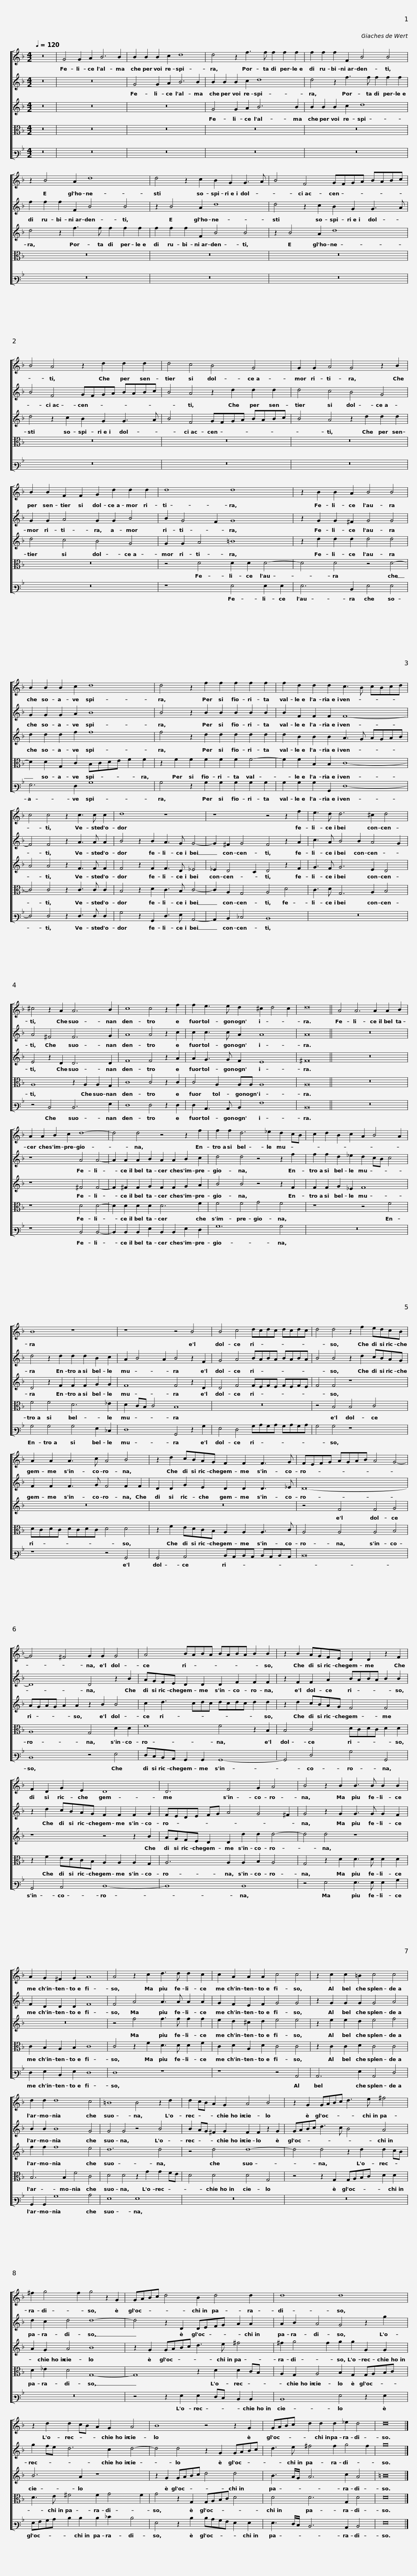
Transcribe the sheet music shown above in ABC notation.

X:1
%%score [ 1 2 3 4 5 ]
L:1/8
Q:1/4=120
M:4/2
I:linebreak $
K:F
V:1 treble
V:2 treble
V:3 treble
V:4 alto
V:5 bass3
V:1
 z16 | G4 G2 A2 B6 B2 | B2 B2 B2 c2 d8 | d4 z2 f3 f f2 f2 f2 |$ f2 f2 f2 F2 B4 B4 | %5
 z2 B4 A2 d8 | d4 z2 c2 B2 G2 G3 A |$ B4 F4 GFGA BABc | B4 A4 z2 d2 d2 d2 | d4 c4 B4 G4 |$ %10
 G2 G2 A4 G4 z2 B2 | B2 B2 F2 F2 G2 d2 d2 d2 | d8 d8 | z2 B2 B2 A2 B4 B4 |$ B2 B2 B2 c2 d8 | %15
 d4 z2 f2 f2 f2 f2 f2 | f2 d2 d2 d2 c3 B cBcd | c4 c4 z2 c3 c c2 |$ d8 z8 | z8 z4 z2 f2 | %20
 e3 d d6 ^c2 d4 | ^c4 z2 A2 A6 B2 |$ c8 c4 z2 f2 | f2 e3 e d2 ^c2 d4 c2 | d16 || %25
 A4 A6 A2 A2 B2 |$ A2 A2 B2 c2 d8- | d4 d4 z4 z2 f2 | f2 f2 d6 _e2 d2 cB | c2 d2 B2 c2 A2 B4 A2 |$ %30
 B8 z8 | z8 z4 B4 | B4 c4 dcdc dcdc | d4 d4 z2 f2 edcB |$ A2 A2 A3 c A4 B4 | %35
 z2 d2 cBAG F2 F2 F3 G | FEFG AGAB A4 G4- |$ G4 ^F4 G2 G2 G4 | A4 BABA BABA B2 B2 | z2 B2 AGFE D2 D2 z2 F2 |$ %40
 F2 D2 G2 E2 D8 | D6 F4 G2 A4 | B4 z2 B2 B3 B B2 B2 |$ A2 G2 ^F2 G2 A8 | A4 z2 c2 d3 d d2 c2 | %45
 c2 A2 A2 A2 c4 c4 |$ z2 c2 c2 =B2 c4 c4 | d2 d2 d8 c4 | =B8 B4 z2 d2 |$ d2 cB A2 G2 A4 B4 | %50
 z2 G2 GABc d3 e ^f4 | ^f2 g4 f2 g4 z2 G2 |$ GABc d4 B2 d4 d2 | d8 d8 | z2 d2 d2 cB A2 G2 A4 |$ %55
 B8 z4 z2 G2 | GABc d2 d2 d2 _e2 d4 | d16 |] %58
V:2
 z16 | z16 | G4 G2 A2 B6 B2 | B2 B2 B2 c2 d8 |$ d4 z2 f3 f f2 f2 f2 | %5
 f2 f2 f2 F2 B4 B4 | z2 B4 A2 d8 |$ d4 z2 c2 B2 G2 G3 A | B4 F4 GFGA BABc | B4 A4 z2 d2 d2 d2 |$ %10
 d4 c4 B4 G4 | G2 G2 A4 G2 G2 B4 | B2 G4 F2 G8 | z2 G2 G2 ^F2 G4 G4 |$ G2 G2 G2 A2 B8 | %15
 B4 z2 B2 B2 B2 B2 B2 | B2 F2 F2 F2 F8- | F4 F4 z2 A3 A A2 |$ B4 z2 B2 A3 G G4- | G2 ^F2 G4 F4 z2 A2 | %20
 c3 A B4 B2 A4 G2 | A4 ^F4 F6 G2 |$ A8 A4 z2 c2 | c2 c3 c A2 A8 | A16 || %25
 z16 |$ z8 A4 A4- | A2 A2 A2 B2 A2 A2 B2 c2 | d4 d4 z4 z2 f2 | f2 f2 d2 _e2 d2 cB c4 |$ %30
 d4 z2 d2 d2 d2 B2 c2 | A2 B4 A2 B4 z2 F2 | G4 A4 BABA BABA | B4 B4 z2 d2 cBAG |$ F2 F2 F3 G F4 F2 F2 | %35
 D2 D2 G2 E2 D2 D2 D3 _E | D16- |$ D8 D4 z2 B2 | AGFE D2 D2 D2 F2 F2 F2 | z2 F2 F2 A2 BABA B2 B2 |$ %40
 z2 d2 cBAG F2 F2 F2 G2 | FEDE FG A4 G4 ^F2 | G4 z2 G2 G3 G G2 F2 |$ F2 D2 D2 D2 F8 | F4 A4 A3 A A2 A2 | %45
 G2 F2 E2 F2 G4 G4 |$ z2 G2 G2 G2 G4 A4 | B2 B2 B8 G4 | G4 G4 z4 B4 |$ B2 AG ^F2 G2 F2 F2 z2 G2 | %50
 GABc d3 c B4 A4 | d2 c2 d4 d8- |$ d4 z2 D2 DEFG A2 A2 | A2 B2 A4 G4 z2 g2 | g2 fe d6 c2 d4- |$ %55
 d4 d4 z2 G2 GABc | d3 e ^f4 f2 g4 f2 | g16 |] %58
V:3
 z16 | z16 | z16 | G4 G2 A2 B6 B2 |$ B2 B2 B2 c2 d8 | %5
 d4 z2 f3 f f2 f2 f2 | f2 f2 f2 F2 B4 B4 |$ z2 B4 A2 d8 | d4 z2 c2 B2 G2 G3 A | B4 F4 GFGA BABc |$ %10
 B4 A4 z2 d2 d2 d2 | d4 c4 B4 G4 | G2 G2 A4 =B8 | z2 d2 d2 d2 d4 d4 |$ d2 d2 d2 f2 f8 | %15
 f4 z2 d2 d2 d2 d2 d2 | d2 B2 B2 B2 A3 G AGAB | A4 A4 z2 F3 F F2 |$ F4 z2 F2 F3 D _E4 | _E2 D4 C2 D4 z2 F2 | %20
 G3 F G6 E2 D4 | E4 z2 D2 D6 D2 |$ F8 F4 z2 A2 | A2 G3 G F2 E8 | ^F16 || %25
 z16 |$ z8 ^F4 F4- | F2 ^F2 F2 G2 F2 F2 G2 A2 | B4 B4 z4 z2 F2 | F2 F2 G2 _E2 F8 |$ %30
 D4 z2 F2 F2 F2 G2 G2 | F8 F4 z2 D2 | D4 F4 FEFE FEFE | F4 F4 z8 |$ z16 | %35
 z16 | z4 F4 F4 G4 |$ AGAG A2 A2 z2 B2 B4 | c2 d3 cdc dcdc d2 d2 | z2 d2 cBAG F4 F4 |$ %40
 z8 z4 z2 B2 | AGFE D2 D2 d2 d2 d4- | d4 d4 z8 |$ z16 | z4 f4 f3 f f2 f2 | %45
 e2 d2 ^c2 d2 e4 e4 |$ z2 e2 e2 d2 e4 f4 | f2 f2 f8 e4 | d12 d4 |$ z4 d4 d8- | %50
 d4 d4 z2 d2 d2 cB | A2 G2 A4 B8 |$ z2 G2 GABc d3 e ^f4 | ^f2 g4 f2 g2 g2 G2 G2 | B6 A2 z8 |$ %55
 z2 G2 GABc d4 d4 | B3 A/G/ A6 c2 A4 | =B16 |] %58
V:4
 z16 | z16 | z16 | z16 |$ z16 | %5
 z16 | z16 |$ z16 | z16 | z16 |$ %10
 z16 | z16 | z4 D4 D2 D2 D4- | D4 D4 z4 D4- |$ D2 D2 G,2 C2 B,CDE F2 F2 | %15
 z2 F2 F2 F2 F2 F2 F4- | F2 F2 B,2 B,2 C8- | C4 C4 z2 C3 C C2 |$ B,4 z2 D2 C3 B, C4- | C2 A,2 G,4 A,4 D4 | %20
 C3 D G,6 A,2 B,4 | A,8 z2 A,2 A,2 G,2 |$ C8 C4 z2 C2 | C4 A,2 A,A, A,8 | A,16 || %25
 z16 |$ z8 D4 D4- | D2 D2 D2 D2 D6 F2 | F4 F4 G4 F4 | z8 z4 F4 |$ %30
 F4 F4 D6 _E2 | D2 CB, C4 B,8 | z16 | z4 B,4 B,4 C4 |$ DCDC DCDC D4 D4 | %35
 z2 F2 EDCB, A,2 A,2 A,3 C | A,4 A,4 A,4 B,4 |$ A,8 G,4 D2 D2 | F8 F4 z2 B,2 | B,4 C4 DCDC D2 D2 |$ %40
 z2 F2 EDCB, A,2 A,2 A,2 G,2 | A,6 A,2 A,2 B,2 A,4 | G,4 z2 D2 D3 D D2 D2 |$ C2 B,2 A,2 B,2 C8 | C4 z2 F2 D3 D D2 F2 | %45
 C2 D2 A,2 D2 C4 C4 |$ z2 C2 C2 D2 C4 C4 | B,6 B,2 F4 C4 | D4 D4 z2 G2 G2 FE |$ D4 D4 D4 G,4 | %50
 z4 z2 G,2 G,A,B,C D2 D2 | D2 _E2 D4 G,8- |$ G,8 z2 D2 D2 CB, | A,2 G,2 A,4 B,2 G,2 G,A,B,C | D3 E ^F4 F2 G4 F2 |$ %55
 G4 z2 G,2 G,A,B,C D4 | D4 D6 G,2 D4 | D16 |] %58
V:5
 z16 | z16 | z16 | z16 |$ z16 | %5
 z16 | z16 |$ z16 | z16 | z16 |$ %10
 z16 | z16 | z8 G,4 G,2 G,2 | G,6 D,2 G,4 G,4 |$ G,6 F,2 B,8 | %15
 B,4 z2 B,2 B,2 B,2 B,2 B,2 | B,2 B,2 B,2 B,,2 F,8- | F,4 F,4 z2 F,3 F, F,2 |$ B,4 z2 B,,2 F,3 G, C,4- | C,2 D,2 _E,4 D,8 | %20
 z16 | z4 D,4 D,6 G,2 |$ F,8 F,4 z2 F,2 | F,2 C,3 C, D,2 A,8 | D,16 || %25
 z16 |$ z8 D,4 D,4- | D,2 D,2 D,2 G,2 D,2 D,2 G,2 F,2 | B,12 B,4 | z16 |$ %30
 B,4 B,4 B,4 G,2 _E,2 | F,8 B,,4 z2 B,2 | G,4 F,4 B,CB,C B,CB,C | B,4 B,4 z8 |$ z8 z4 B,,4 | %35
 B,,4 C,4 D,C,D,C, D,C,D,C, | D,16 |$ D,8 z4 G,4 | F,E,D,C, B,,2 B,,2 B,,8- | B,,4 F,4 B,4 B,,4 |$ %40
 B,,4 C,4 D,8- | D,8 D,8 | z4 G,4 G,3 G, G,2 B,2 |$ F,2 G,2 D,2 G,2 F,8 | F,8 z8 | %45
 z8 z4 C,4 |$ C,6 G,2 C,4 F,4 | B,,2 B,,2 B,8 C4 | G,8 G,8 |$ z16 | %50
 z16 | z16 |$ z4 z2 G,2 G,2 F,E, D,2 D,2 | D,8 G,4 z2 G,2 | G,A,B,C D2 D2 D2 _E2 D4 |$ %55
 G,4 z2 D2 DCB,A, G,2 G,2 | G,3 F,/E,/ D,6 C,2 D,4 | G,16 |] %58
